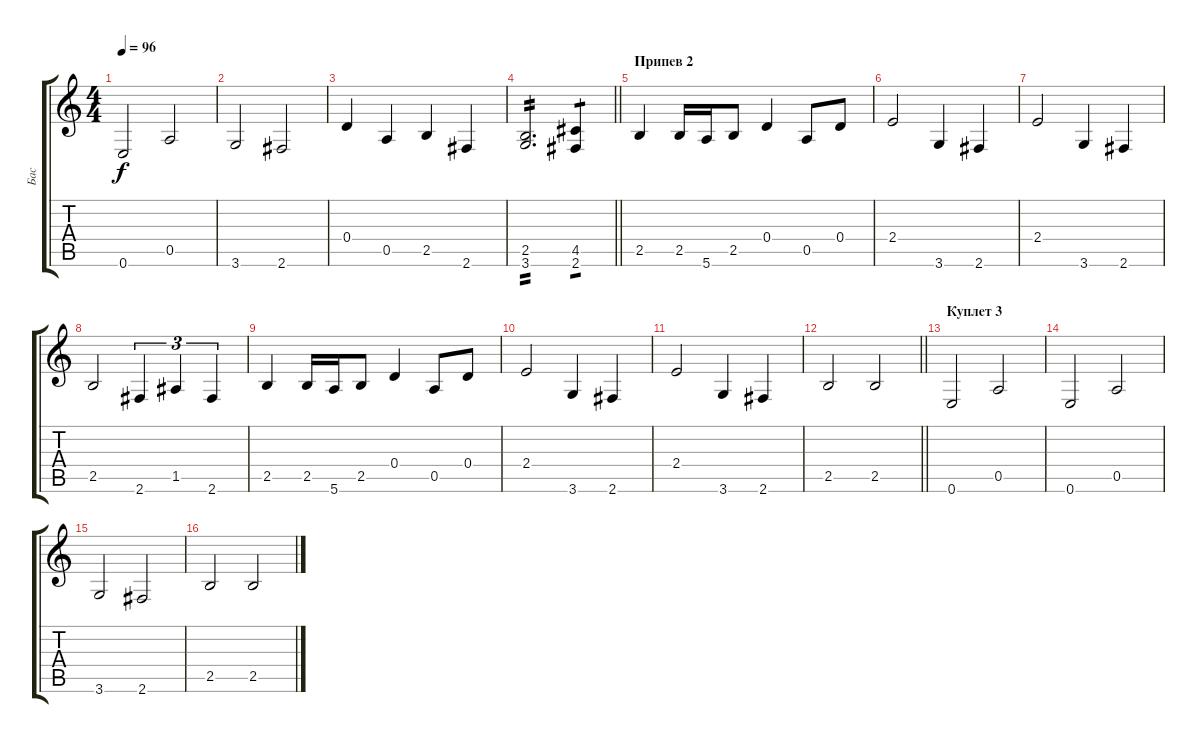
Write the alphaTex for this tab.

\track ("Бас" "Бас") {instrument acousticguitarsteel}
\staff {score tabs}
\tuning (E4 B3 G3 D3 A2 E2) {hide}
\ts (4 4)
\tempo 96
\clef g2
\ks c
0.6.2{dy f} 0.5.2 |
3.6.2 2.6.2 |
0.4.4 0.5.4 2.5.4 2.6.4 |
\barLineRight lightlight
(2.5 3.6).2{d tp 2} (4.5 2.6).4{tp 1} |
\section ("" "Припев 2")
2.5.4 2.5.16 5.6.16 2.5.8 0.4.4 0.5.8 0.4.8 |
2.4.2 3.6.4 2.6.4 |
2.4.2 3.6.4 2.6.4 |
2.5.2 2.6.4{tu (3 2)} 1.5.4{tu (3 2)} 2.6.4{tu (3 2)} |
2.5.4 2.5.16 5.6.16 2.5.8 0.4.4 0.5.8 0.4.8 |
2.4.2 3.6.4 2.6.4 |
2.4.2 3.6.4 2.6.4 |
\barLineRight lightlight
2.5.2 2.5.2 |
\section ("" "Куплет 3")
0.6.2 0.5.2 |
0.6.2 0.5.2 |
3.6.2 2.6.2 |
2.5.2 2.5.2
